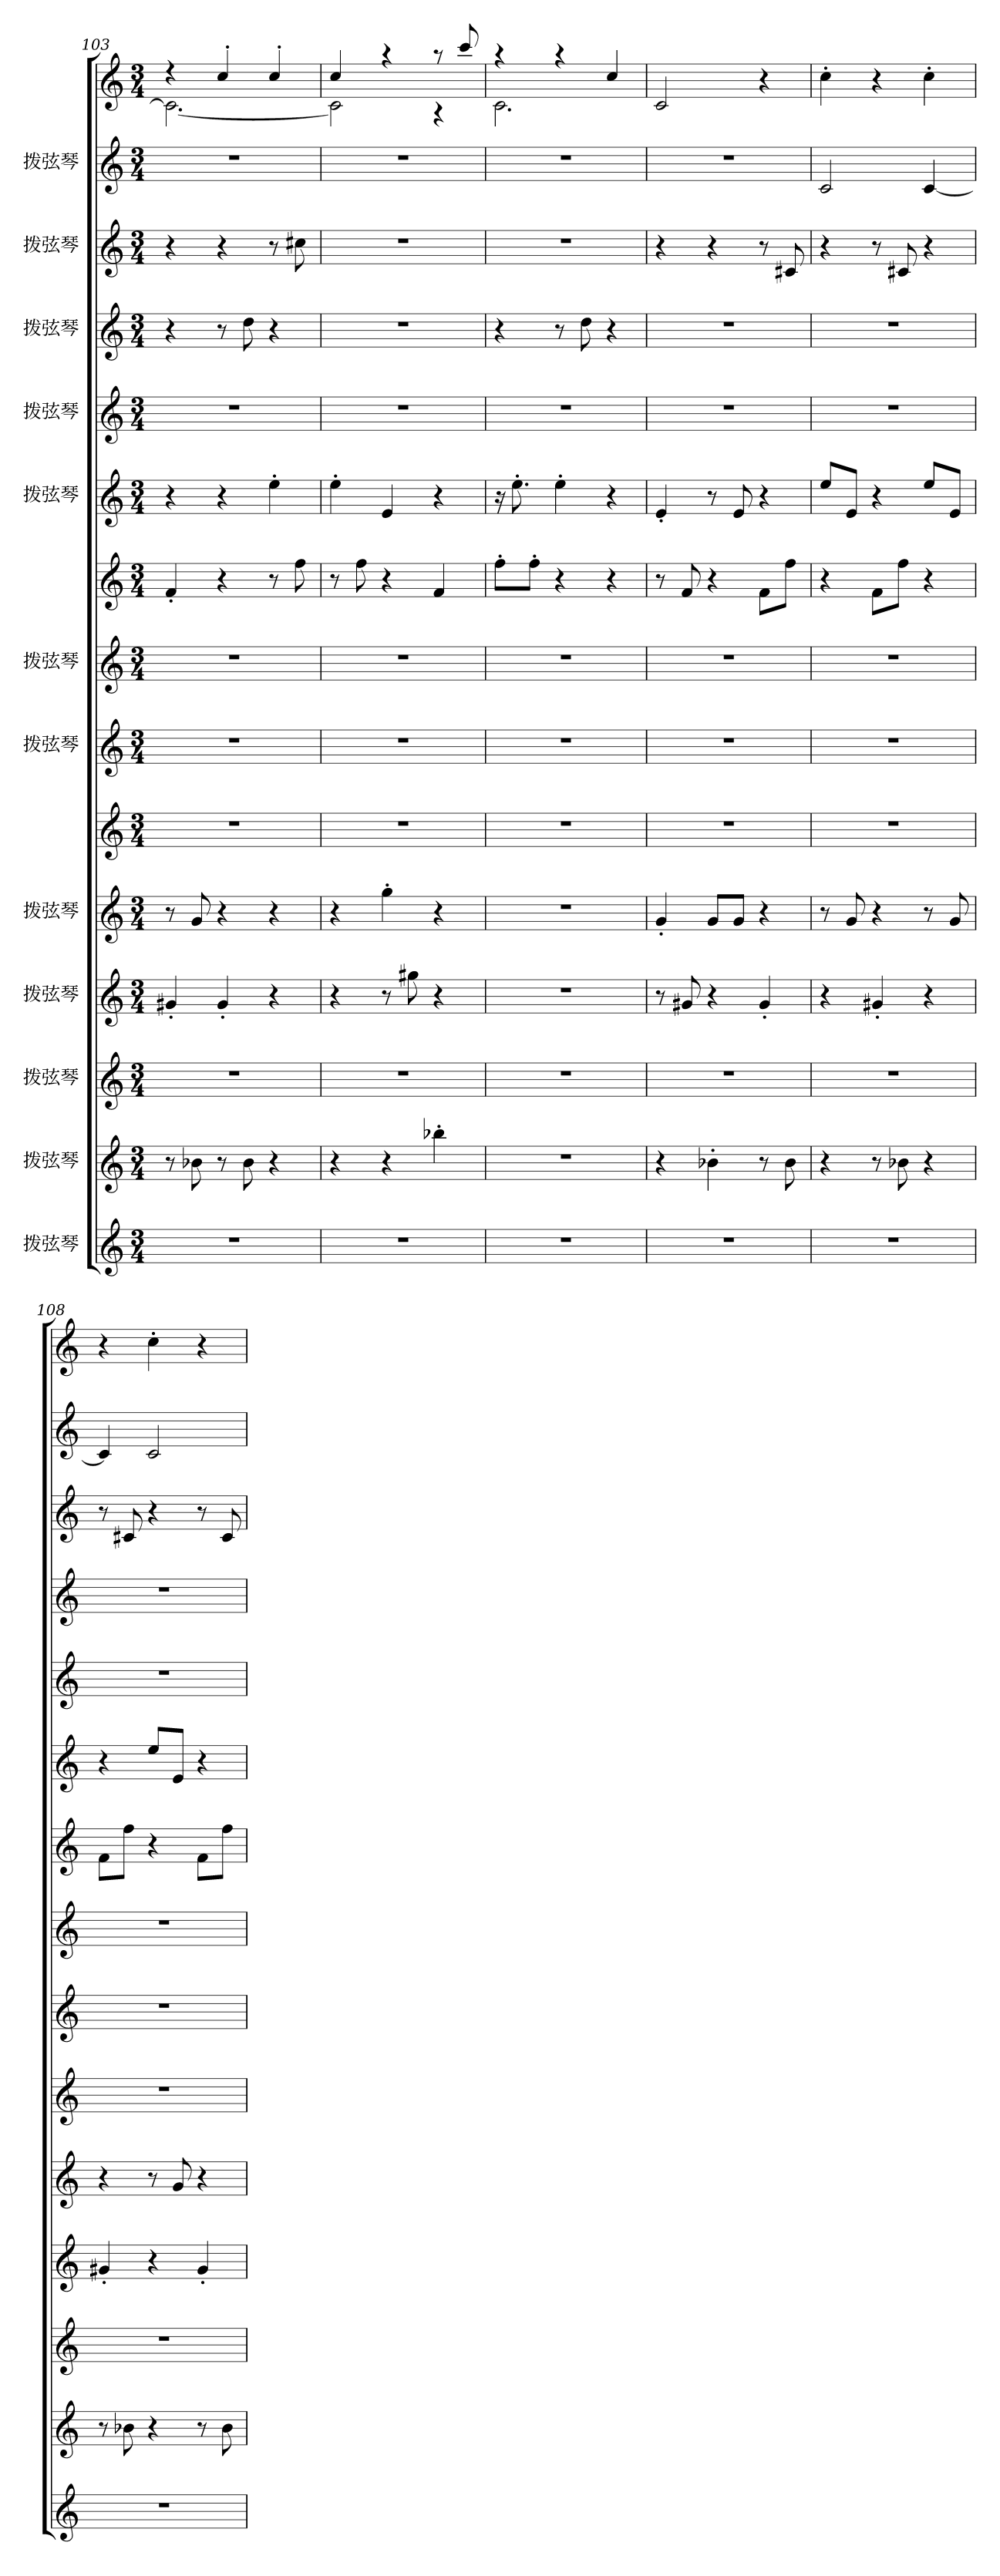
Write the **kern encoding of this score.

**kern	**kern	**kern	**kern	**kern	**kern	**kern	**kern	**kern	**kern	**kern	**kern	**kern	**kern	**kern
*part12	*part11	*part10	*part9	*part8	*part8	*part7	*part6	*part6	*part5	*part4	*part3	*part2	*part1	*part1
*staff15	*staff14	*staff13	*staff12	*staff11	*staff10	*staff9	*staff8	*staff7	*staff6	*staff5	*staff4	*staff3	*staff2	*staff1
*I"拨弦琴	*I"拨弦琴	*I"拨弦琴	*I"拨弦琴	*I"拨弦琴	*	*I"拨弦琴	*I"拨弦琴	*	*I"拨弦琴	*I"拨弦琴	*I"拨弦琴	*I"拨弦琴	*I"拨弦琴	*
!!LO:PB:g=z
*clefG2	*clefG2	*clefG2	*clefG2	*clefG2	*clefG2	*clefG2	*clefG2	*clefG2	*clefG2	*clefG2	*clefG2	*clefG2	*clefG2	*clefG2
*k[]	*k[]	*k[]	*k[]	*k[]	*k[]	*k[]	*k[]	*k[]	*k[]	*k[]	*k[]	*k[]	*k[]	*k[]
*M3/4	*M3/4	*M3/4	*M3/4	*M3/4	*M3/4	*M3/4	*M3/4	*M3/4	*M3/4	*M3/4	*M3/4	*M3/4	*M3/4	*M3/4
=103	=103	=103	=103	=103	=103	=103	=103	=103	=103	=103	=103	=103	=103	=103
*	*	*	*	*	*	*	*	*	*	*	*	*	*	*^
2.r	8r	2.r	4g#X'/	8r	2.r	2.r	2.r	4f'/	4r	2.r	4r	4r	2.r	4r	2.c\_
.	8b-X\	.	.	8g/	.	.	.	.	.	.	.	.	.	.	.
.	8r	.	4g#'/	4r	.	.	.	4r	4r	.	8r	4r	.	4cc'/	.
.	8b-\	.	.	.	.	.	.	.	.	.	8dd\	.	.	.	.
.	4r	.	4r	4r	.	.	.	8r	4ee'\	.	4r	8r	.	4cc'/	.
.	.	.	.	.	.	.	.	8ff\	.	.	.	8cc#X\	.	.	.
=104	=104	=104	=104	=104	=104	=104	=104	=104	=104	=104	=104	=104	=104	=104	=104
2.r	4r	2.r	4r	4r	2.r	2.r	2.r	8r	4ee'\	2.r	2.r	2.r	2.r	4cc/	2c\]
.	.	.	.	.	.	.	.	8ff\	.	.	.	.	.	.	.
.	4r	.	8r	4gg'\	.	.	.	4r	4e/	.	.	.	.	4r	.
.	.	.	8gg#X\	.	.	.	.	.	.	.	.	.	.	.	.
.	4bb-X'\	.	4r	4r	.	.	.	4f/	4r	.	.	.	.	8r	4r
.	.	.	.	.	.	.	.	.	.	.	.	.	.	8ccc/	.
=105	=105	=105	=105	=105	=105	=105	=105	=105	=105	=105	=105	=105	=105	=105	=105
2.r	2.r	2.r	2.r	2.r	2.r	2.r	2.r	8ff'\L	16r	2.r	4r	2.r	2.r	4r	2.c\
.	.	.	.	.	.	.	.	.	8.ee'\	.	.	.	.	.	.
.	.	.	.	.	.	.	.	8ff'\J	.	.	.	.	.	.	.
.	.	.	.	.	.	.	.	4r	4ee'\	.	8r	.	.	4r	.
.	.	.	.	.	.	.	.	.	.	.	8dd\	.	.	.	.
.	.	.	.	.	.	.	.	4r	4r	.	4r	.	.	4cc/	.
*	*	*	*	*	*	*	*	*	*	*	*	*	*	*v	*v
=106	=106	=106	=106	=106	=106	=106	=106	=106	=106	=106	=106	=106	=106	=106
2.r	4r	2.r	8r	4g'/	2.r	2.r	2.r	8r	4e'/	2.r	2.r	4r	2.r	2c/
.	.	.	8g#X/	.	.	.	.	8f/	.	.	.	.	.	.
.	4b-X'\	.	4r	8g/L	.	.	.	4r	8r	.	.	4r	.	.
.	.	.	.	8g/J	.	.	.	.	8e/	.	.	.	.	.
.	8r	.	4g#'/	4r	.	.	.	8f\L	4r	.	.	8r	.	4r
.	8b-\	.	.	.	.	.	.	8ff\J	.	.	.	8c#X/	.	.
=107	=107	=107	=107	=107	=107	=107	=107	=107	=107	=107	=107	=107	=107	=107
2.r	4r	2.r	4r	8r	2.r	2.r	2.r	4r	8ee/L	2.r	2.r	4r	2c/	4cc'\
.	.	.	.	8g/	.	.	.	.	8e/J	.	.	.	.	.
.	8r	.	4g#X'/	4r	.	.	.	8f\L	4r	.	.	8r	.	4r
.	8b-X\	.	.	.	.	.	.	8ff\J	.	.	.	8c#X/	.	.
.	4r	.	4r	8r	.	.	.	4r	8ee/L	.	.	4r	[4c/	4cc'\
.	.	.	.	8g/	.	.	.	.	8e/J	.	.	.	.	.
!!LO:PB:g=z
=108	=108	=108	=108	=108	=108	=108	=108	=108	=108	=108	=108	=108	=108	=108
2.r	8r	2.r	4g#X'/	4r	2.r	2.r	2.r	8f\L	4r	2.r	2.r	8r	4c/]	4r
.	8b-X\	.	.	.	.	.	.	8ff\J	.	.	.	8c#X/	.	.
.	4r	.	4r	8r	.	.	.	4r	8ee/L	.	.	4r	2c/	4cc'\
.	.	.	.	8g/	.	.	.	.	8e/J	.	.	.	.	.
.	8r	.	4g#'/	4r	.	.	.	8f\L	4r	.	.	8r	.	4r
.	8b-\	.	.	.	.	.	.	8ff\J	.	.	.	8c#/	.	.
=	=	=	=	=	=	=	=	=	=	=	=	=	=	=
*-	*-	*-	*-	*-	*-	*-	*-	*-	*-	*-	*-	*-	*-	*-
